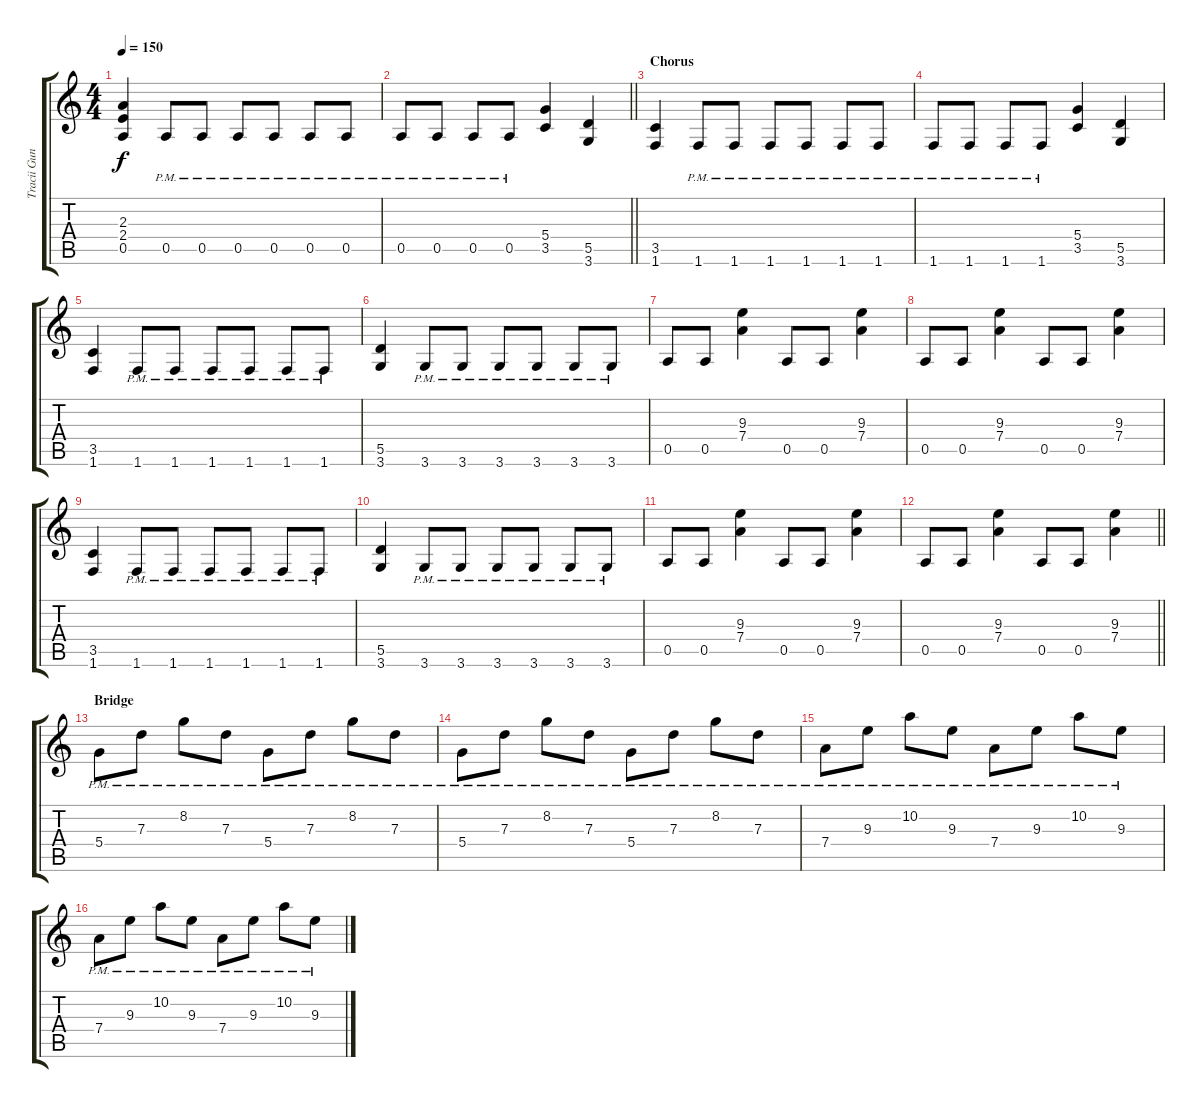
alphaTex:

\track ("Tracii Guns - Rhytm" "Tracii Gun") {instrument distortionguitar}
\staff {score tabs}
\tuning (E4 B3 G3 D3 A2 E2) {hide}
\ts (4 4)
\tempo 150
\clef g2
\ks c
(2.3 2.4 0.5).4{dy f} 0.5{pm}.8 0.5{pm}.8 0.5{pm}.8 0.5{pm}.8 0.5{pm}.8 0.5{pm}.8 |
\barLineRight lightlight
0.5{pm}.8 0.5{pm}.8 0.5{pm}.8 0.5{pm}.8 (5.4 3.5).4 (5.5 3.6).4 |
\section ("" "Chorus")
(3.5 1.6).4 1.6{pm}.8 1.6{pm}.8 1.6{pm}.8 1.6{pm}.8 1.6{pm}.8 1.6{pm}.8 |
1.6{pm}.8 1.6{pm}.8 1.6{pm}.8 1.6{pm}.8 (5.4 3.5).4 (5.5 3.6).4 |
(3.5 1.6).4 1.6{pm}.8 1.6{pm}.8 1.6{pm}.8 1.6{pm}.8 1.6{pm}.8 1.6{pm}.8 |
(5.5 3.6).4 3.6{pm}.8 3.6{pm}.8 3.6{pm}.8 3.6{pm}.8 3.6{pm}.8 3.6{pm}.8 |
0.5.8 0.5.8 (9.3 7.4).4 0.5.8 0.5.8 (9.3 7.4).4 |
0.5.8 0.5.8 (9.3 7.4).4 0.5.8 0.5.8 (9.3 7.4).4 |
(3.5 1.6).4 1.6{pm}.8 1.6{pm}.8 1.6{pm}.8 1.6{pm}.8 1.6{pm}.8 1.6{pm}.8 |
(5.5 3.6).4 3.6{pm}.8 3.6{pm}.8 3.6{pm}.8 3.6{pm}.8 3.6{pm}.8 3.6{pm}.8 |
0.5.8 0.5.8 (9.3 7.4).4 0.5.8 0.5.8 (9.3 7.4).4 |
\barLineRight lightlight
0.5.8 0.5.8 (9.3 7.4).4 0.5.8 0.5.8 (9.3 7.4).4 |
\section ("" "Bridge")
5.4{pm}.8 7.3{pm}.8 8.2{pm}.8 7.3{pm}.8 5.4{pm}.8 7.3{pm}.8 8.2{pm}.8 7.3{pm}.8 |
5.4{pm}.8 7.3{pm}.8 8.2{pm}.8 7.3{pm}.8 5.4{pm}.8 7.3{pm}.8 8.2{pm}.8 7.3{pm}.8 |
7.4{pm}.8 9.3{pm}.8 10.2{pm}.8 9.3{pm}.8 7.4{pm}.8 9.3{pm}.8 10.2{pm}.8 9.3{pm}.8 |
7.4{pm}.8 9.3{pm}.8 10.2{pm}.8 9.3{pm}.8 7.4{pm}.8 9.3{pm}.8 10.2{pm}.8 9.3{pm}.8
